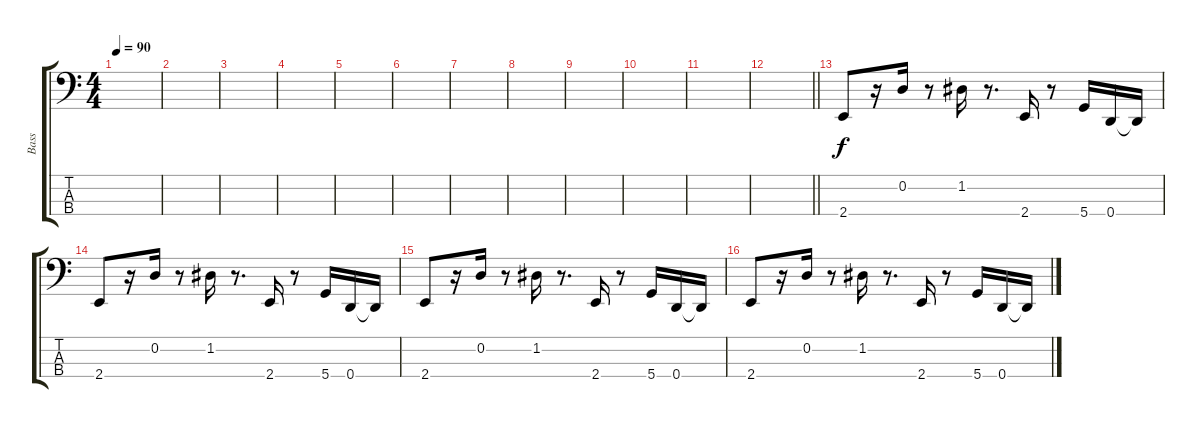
\track ("Bass" "Bass") {instrument electricbassfinger}
\staff {score tabs}
\tuning (G2 D2 A1 D1) {hide}
\ts (4 4)
\tempo 90
\clef f4
\ks c
|
|
|
|
|
|
|
|
|
|
|
\barLineRight lightlight
|
\section ("" "")
2.4.8 r.16 0.2.16 r.8 1.2.16 r.8{d} 2.4.16 r.8 5.4.16 0.4.16 0.4{t}.16 |
2.4.8 r.16 0.2.16 r.8 1.2.16 r.8{d} 2.4.16 r.8 5.4.16 0.4.16 0.4{t}.16 |
2.4.8 r.16 0.2.16 r.8 1.2.16 r.8{d} 2.4.16 r.8 5.4.16 0.4.16 0.4{t}.16 |
2.4.8 r.16 0.2.16 r.8 1.2.16 r.8{d} 2.4.16 r.8 5.4.16 0.4.16 0.4{t}.16
